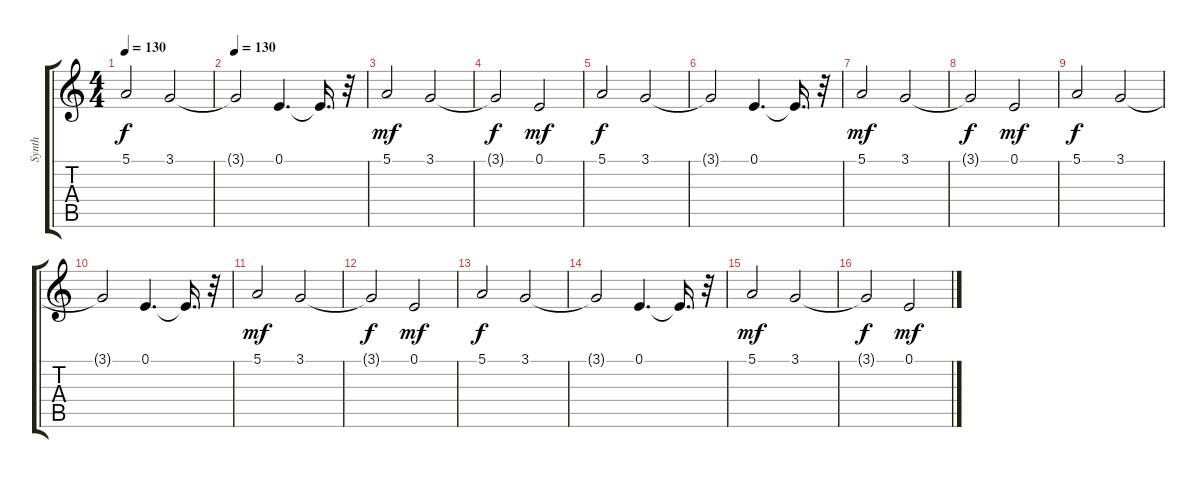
\track ("Synth" "Synth") {instrument lead7fifths}
\staff {score tabs}
\tuning (E4 B3 G3 D3 A2 E2) {hide}
\ts (4 4)
\tempo 130
\clef g2
\ks c
5.1.2{dy f} 3.1.2 |
\tempo 130
3.1{t}.2 0.1.4{d} 0.1{t}.16{d} r.32 |
5.1.2{dy mf} 3.1.2 |
3.1{t}.2{dy f} 0.1.2{dy mf} |
5.1.2{dy f} 3.1.2 |
3.1{t}.2 0.1.4{d} 0.1{t}.16{d} r.32 |
5.1.2{dy mf} 3.1.2 |
3.1{t}.2{dy f} 0.1.2{dy mf} |
5.1.2{dy f} 3.1.2 |
3.1{t}.2 0.1.4{d} 0.1{t}.16{d} r.32 |
5.1.2{dy mf} 3.1.2 |
3.1{t}.2{dy f} 0.1.2{dy mf} |
5.1.2{dy f} 3.1.2 |
3.1{t}.2 0.1.4{d} 0.1{t}.16{d} r.32 |
5.1.2{dy mf} 3.1.2 |
3.1{t}.2{dy f} 0.1.2{dy mf}
